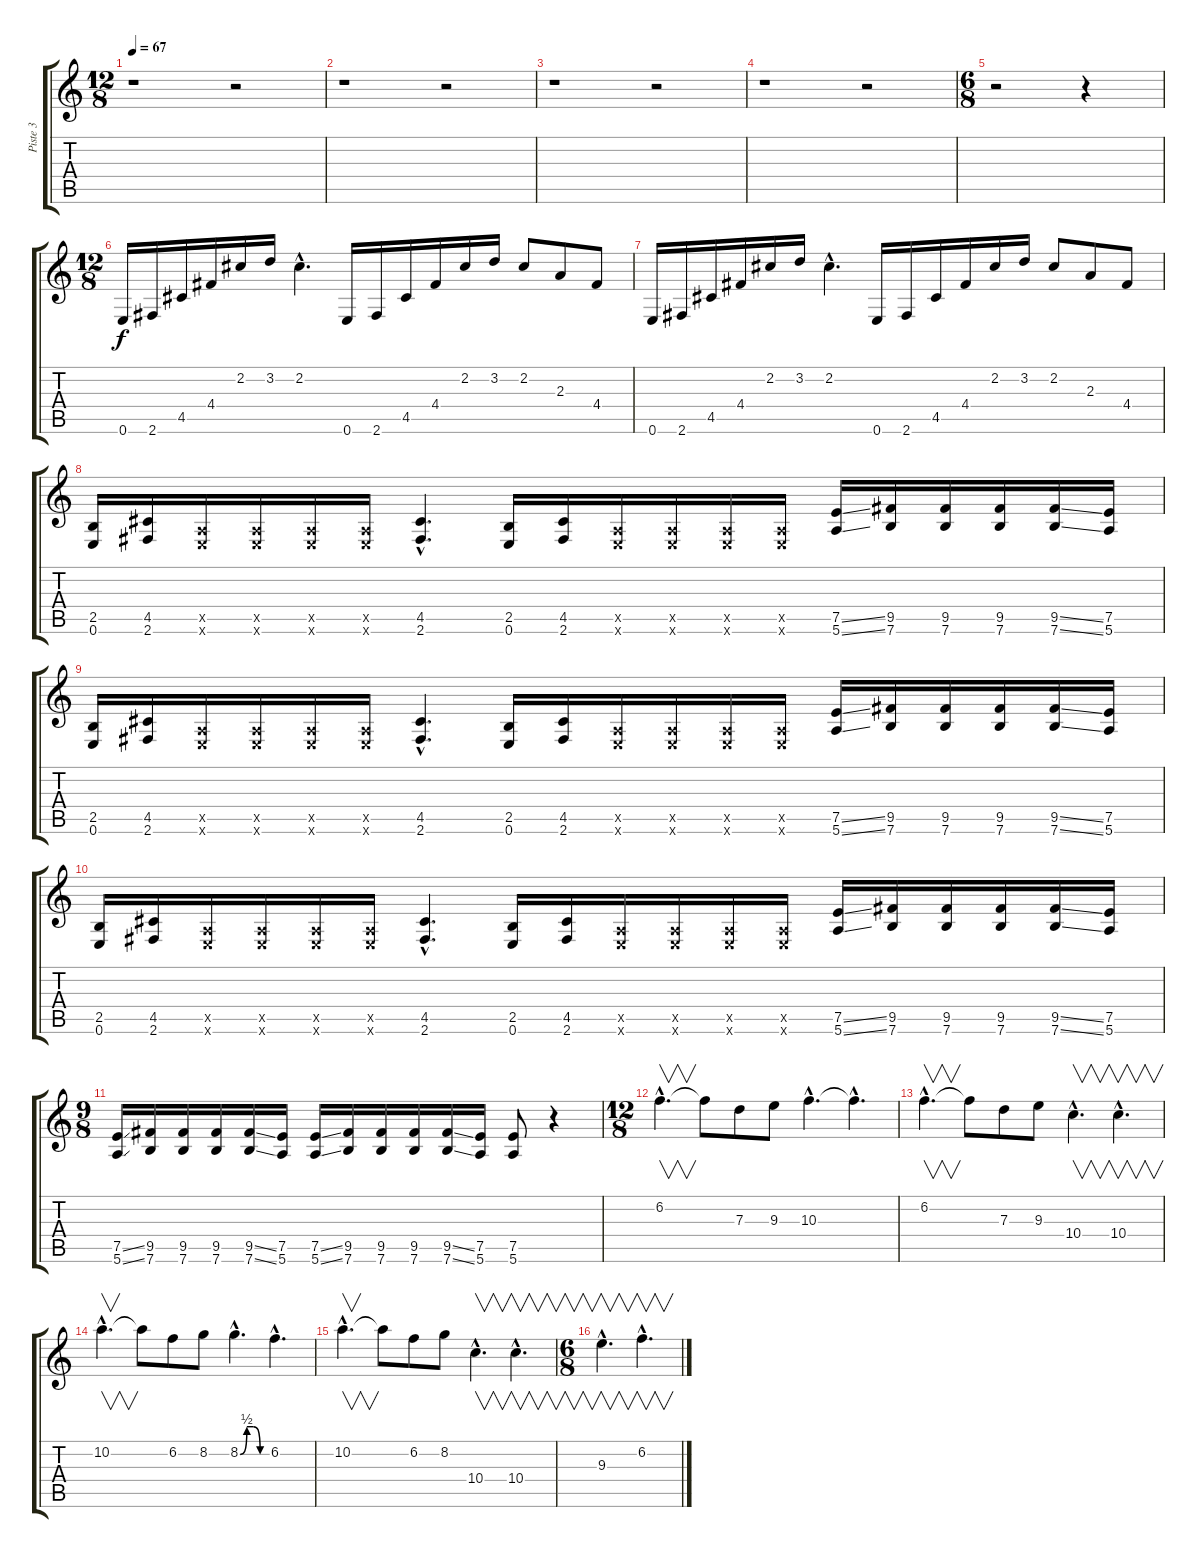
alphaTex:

\track ("Piste 3" "Piste 3") {instrument overdrivenguitar}
\staff {score tabs}
\tuning (E4 B3 G3 D3 A2 E2) {hide}
\ts (12 8)
\tempo 67
\clef g2
\ks c
r.1{dy f} r.2 |
r.1 r.2 |
r.1 r.2 |
r.1 r.2 |
\ts (6 8)
r.2 r.4 |
\ts (12 8)
0.6.16 2.6.16 4.5.16 4.4.16 2.2.16 3.2.16 2.2{hac}.4{d} 0.6.16 2.6.16 4.5.16 4.4.16 2.2.16 3.2.16 2.2.8 2.3.8 4.4.8 |
0.6.16 2.6.16 4.5.16 4.4.16 2.2.16 3.2.16 2.2{hac}.4{d} 0.6.16 2.6.16 4.5.16 4.4.16 2.2.16 3.2.16 2.2.8 2.3.8 4.4.8 |
(2.5 0.6).16 (4.5 2.6).16 (0.5{x} 0.6{x}).16 (0.5{x} 0.6{x}).16 (0.5{x} 0.6{x}).16 (0.5{x} 0.6{x}).16 (4.5{hac} 2.6{hac}).4{d} (2.5 0.6).16 (4.5 2.6).16 (0.5{x} 0.6{x}).16 (0.5{x} 0.6{x}).16 (0.5{x} 0.6{x}).16 (0.5{x} 0.6{x}).16 (7.5{ss} 5.6{ss}).16 (9.5 7.6).16 (9.5 7.6).16 (9.5 7.6).16 (9.5{ss} 7.6{ss}).16 (7.5 5.6).16 |
(2.5 0.6).16 (4.5 2.6).16 (0.5{x} 0.6{x}).16 (0.5{x} 0.6{x}).16 (0.5{x} 0.6{x}).16 (0.5{x} 0.6{x}).16 (4.5{hac} 2.6{hac}).4{d} (2.5 0.6).16 (4.5 2.6).16 (0.5{x} 0.6{x}).16 (0.5{x} 0.6{x}).16 (0.5{x} 0.6{x}).16 (0.5{x} 0.6{x}).16 (7.5{ss} 5.6{ss}).16 (9.5 7.6).16 (9.5 7.6).16 (9.5 7.6).16 (9.5{ss} 7.6{ss}).16 (7.5 5.6).16 |
(2.5 0.6).16 (4.5 2.6).16 (0.5{x} 0.6{x}).16 (0.5{x} 0.6{x}).16 (0.5{x} 0.6{x}).16 (0.5{x} 0.6{x}).16 (4.5{hac} 2.6{hac}).4{d} (2.5 0.6).16 (4.5 2.6).16 (0.5{x} 0.6{x}).16 (0.5{x} 0.6{x}).16 (0.5{x} 0.6{x}).16 (0.5{x} 0.6{x}).16 (7.5{ss} 5.6{ss}).16 (9.5 7.6).16 (9.5 7.6).16 (9.5 7.6).16 (9.5{ss} 7.6{ss}).16 (7.5 5.6).16 |
\ts (9 8)
(7.5{ss} 5.6{ss}).16 (9.5 7.6).16 (9.5 7.6).16 (9.5 7.6).16 (9.5{ss} 7.6{ss}).16 (7.5 5.6).16 (7.5{ss} 5.6{ss}).16 (9.5 7.6).16 (9.5 7.6).16 (9.5 7.6).16 (9.5{ss} 7.6{ss}).16 (7.5 5.6).16 (7.5 5.6).8 r.4 |
\ts (12 8)
6.2{hac}.4{v d} 6.2{t}.8 7.3.8 9.3.8 10.3{hac}.4{d} 10.3{hac t}.4{d} |
6.2{hac}.4{v d} 6.2{t}.8 7.3.8 9.3.8 10.4{hac}.4{v d} 10.4{hac}.4{v d} |
10.2{hac}.4{v d} 10.2{t}.8 6.2.8 8.2.8 8.2{be (custom 0 0 15 2 30 2 45 0 60 0) hac}.4{d} 6.2{hac}.4{d} |
10.2{hac}.4{v d} 10.2{t}.8 6.2.8 8.2.8 10.4{hac}.4{v d} 10.4{hac}.4{v d} |
\ts (6 8)
9.3{hac}.4{v d} 6.2{hac}.4{v d}
